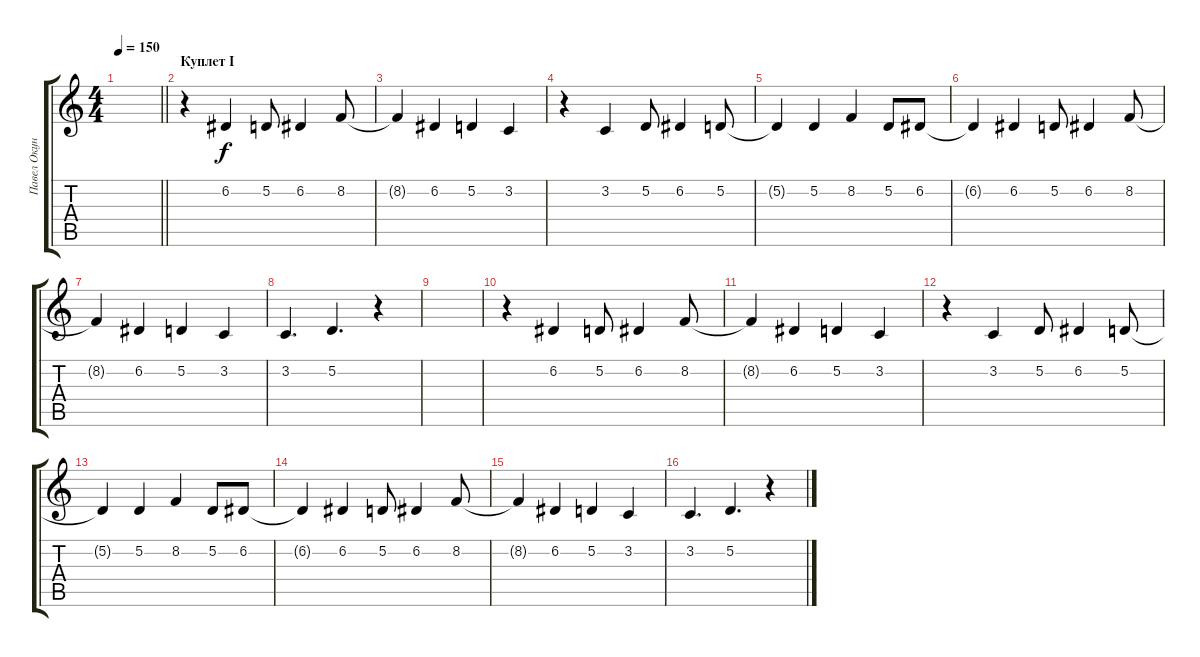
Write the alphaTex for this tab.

\track ("Павел Окунев" "Павел Окун") {instrument lead2sawtooth}
\staff {score tabs}
\tuning (D4 A3 F3 C3 G2 D2) {hide}
\ts (4 4)
\tempo 150
\clef g2
\barLineRight lightlight
\ks c
|
\section ("" "Куплет I")
r.4 6.2.4 5.2.8 6.2.4 8.2.8 |
8.2{t}.4 6.2.4 5.2.4 3.2.4 |
r.4 3.2.4 5.2.8 6.2.4 5.2.8 |
5.2{t}.4 5.2.4 8.2.4 5.2.8 6.2.8 |
6.2{t}.4 6.2.4 5.2.8 6.2.4 8.2.8 |
8.2{t}.4 6.2.4 5.2.4 3.2.4 |
3.2.4{d} 5.2.4{d} r.4 |
|
r.4 6.2.4 5.2.8 6.2.4 8.2.8 |
8.2{t}.4 6.2.4 5.2.4 3.2.4 |
r.4 3.2.4 5.2.8 6.2.4 5.2.8 |
5.2{t}.4 5.2.4 8.2.4 5.2.8 6.2.8 |
6.2{t}.4 6.2.4 5.2.8 6.2.4 8.2.8 |
8.2{t}.4 6.2.4 5.2.4 3.2.4 |
3.2.4{d} 5.2.4{d} r.4
